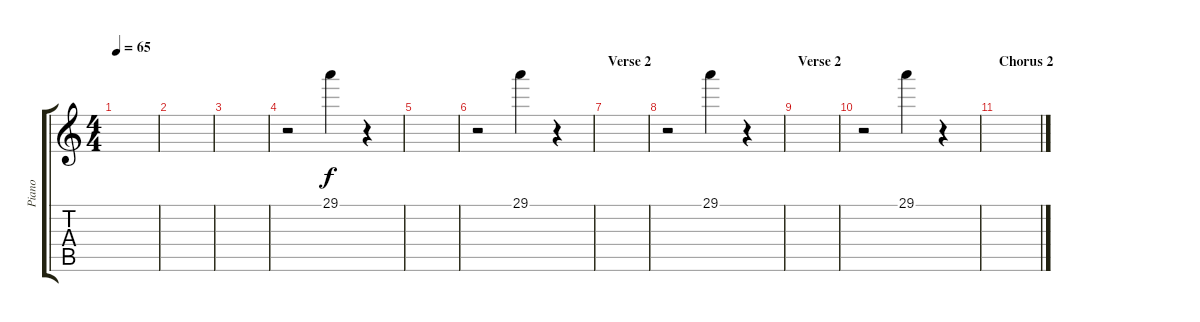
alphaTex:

\track ("Piano" "Piano") {instrument acousticgrandpiano}
\staff {score tabs}
\tuning (E4 B3 G3 D3 A2 E2) {hide}
\ts (4 4)
\tempo 65
\clef g2
\ks c
|
|
|
r.2 29.1.4 r.4 |
|
r.2 29.1.4 r.4 |
\section ("" "Verse 2")
|
r.2 29.1.4 r.4 |
\section ("" "Verse 2")
|
r.2 29.1.4 r.4 |
\section ("" "Chorus 2")
